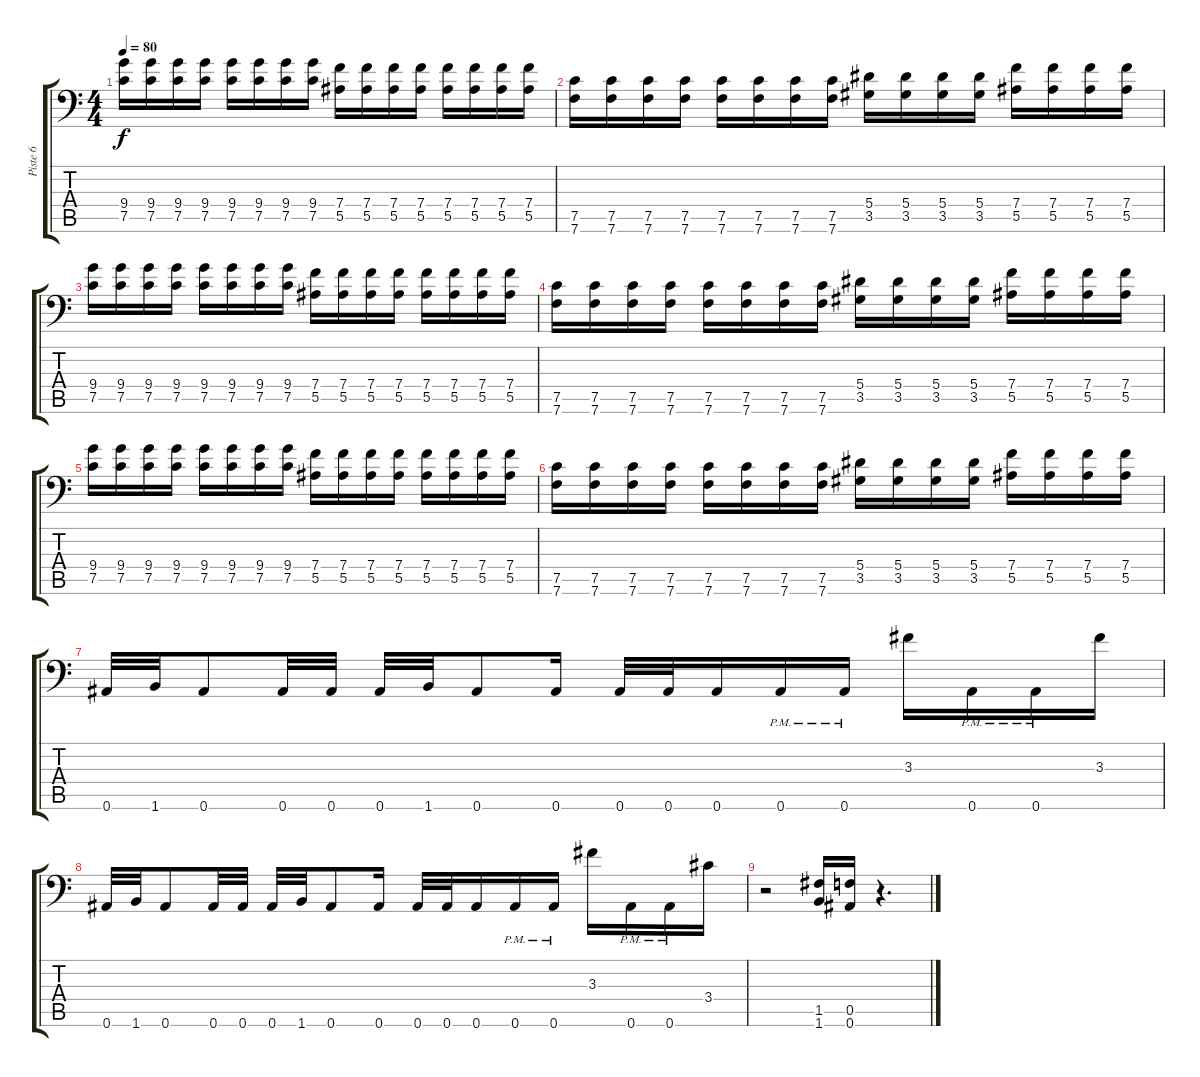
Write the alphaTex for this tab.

\track ("Piste 6" "Piste 6") {instrument electricbassfinger}
\staff {score tabs}
\tuning (C4 G3 Eb3 Bb2 F2 Bb1) {hide}
\ts (4 4)
\tempo 80
\clef f4
\ks c
(9.4 7.5).16{dy f} (9.4 7.5).16 (9.4 7.5).16 (9.4 7.5).16 (9.4 7.5).16 (9.4 7.5).16 (9.4 7.5).16 (9.4 7.5).16 (7.4 5.5).16 (7.4 5.5).16 (7.4 5.5).16 (7.4 5.5).16 (7.4 5.5).16 (7.4 5.5).16 (7.4 5.5).16 (7.4 5.5).16 |
(7.5 7.6).16 (7.5 7.6).16 (7.5 7.6).16 (7.5 7.6).16 (7.5 7.6).16 (7.5 7.6).16 (7.5 7.6).16 (7.5 7.6).16 (5.4 3.5).16 (5.4 3.5).16 (5.4 3.5).16 (5.4 3.5).16 (7.4 5.5).16 (7.4 5.5).16 (7.4 5.5).16 (7.4 5.5).16 |
(9.4 7.5).16 (9.4 7.5).16 (9.4 7.5).16 (9.4 7.5).16 (9.4 7.5).16 (9.4 7.5).16 (9.4 7.5).16 (9.4 7.5).16 (7.4 5.5).16 (7.4 5.5).16 (7.4 5.5).16 (7.4 5.5).16 (7.4 5.5).16 (7.4 5.5).16 (7.4 5.5).16 (7.4 5.5).16 |
(7.5 7.6).16 (7.5 7.6).16 (7.5 7.6).16 (7.5 7.6).16 (7.5 7.6).16 (7.5 7.6).16 (7.5 7.6).16 (7.5 7.6).16 (5.4 3.5).16 (5.4 3.5).16 (5.4 3.5).16 (5.4 3.5).16 (7.4 5.5).16 (7.4 5.5).16 (7.4 5.5).16 (7.4 5.5).16 |
(9.4 7.5).16 (9.4 7.5).16 (9.4 7.5).16 (9.4 7.5).16 (9.4 7.5).16 (9.4 7.5).16 (9.4 7.5).16 (9.4 7.5).16 (7.4 5.5).16 (7.4 5.5).16 (7.4 5.5).16 (7.4 5.5).16 (7.4 5.5).16 (7.4 5.5).16 (7.4 5.5).16 (7.4 5.5).16 |
(7.5 7.6).16 (7.5 7.6).16 (7.5 7.6).16 (7.5 7.6).16 (7.5 7.6).16 (7.5 7.6).16 (7.5 7.6).16 (7.5 7.6).16 (5.4 3.5).16 (5.4 3.5).16 (5.4 3.5).16 (5.4 3.5).16 (7.4 5.5).16 (7.4 5.5).16 (7.4 5.5).16 (7.4 5.5).16 |
0.6.32 1.6.32 0.6.8 0.6.32 0.6.32 0.6.32 1.6.32 0.6.8 0.6.16 0.6.32 0.6.32 0.6.16 0.6{pm}.16 0.6{pm}.16 3.3.16 0.6{pm}.16 0.6{pm}.16 3.3.16 |
0.6.32 1.6.32 0.6.8 0.6.32 0.6.32 0.6.32 1.6.32 0.6.8 0.6.16 0.6.32 0.6.32 0.6.16 0.6{pm}.16 0.6{pm}.16 3.3.16 0.6{pm}.16 0.6{pm}.16 3.4.16 |
r.2 (1.5 1.6).16 (0.5 0.6).16 r.4{d}
